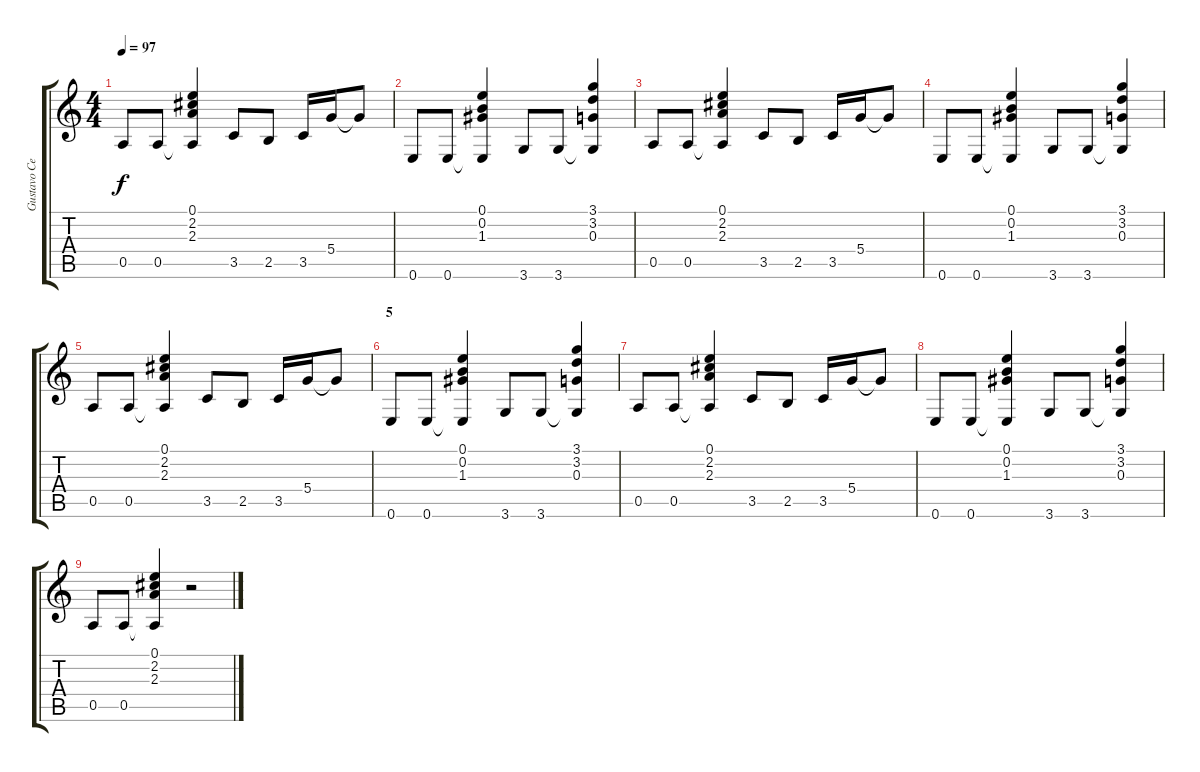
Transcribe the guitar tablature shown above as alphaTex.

\track ("Gustavo Cerati" "Gustavo Ce") {instrument distortionguitar}
\staff {score tabs}
\tuning (E4 B3 G3 D3 A2 E2) {hide}
\ts (4 4)
\tempo 97
\clef g2
\ks c
0.5.8{dy f} 0.5.8 (0.1 2.2 2.3 0.5{t}).4 3.5.8 2.5.8 3.5.16 5.4.16 5.4{t}.8 |
0.6.8 0.6.8 (0.1 0.2 1.3 0.6{t}).4 3.6.8 3.6.8 (3.1 3.2 0.3 3.6{t}).4 |
0.5.8 0.5.8 (0.1 2.2 2.3 0.5{t}).4 3.5.8 2.5.8 3.5.16 5.4.16 5.4{t}.8 |
0.6.8 0.6.8 (0.1 0.2 1.3 0.6{t}).4 3.6.8 3.6.8 (3.1 3.2 0.3 3.6{t}).4 |
0.5.8 0.5.8 (0.1 2.2 2.3 0.5{t}).4 3.5.8 2.5.8 3.5.16 5.4.16 5.4{t}.8 |
\section ("" "5")
0.6.8 0.6.8 (0.1 0.2 1.3 0.6{t}).4 3.6.8 3.6.8 (3.1 3.2 0.3 3.6{t}).4 |
0.5.8 0.5.8 (0.1 2.2 2.3 0.5{t}).4 3.5.8 2.5.8 3.5.16 5.4.16 5.4{t}.8 |
0.6.8 0.6.8 (0.1 0.2 1.3 0.6{t}).4 3.6.8 3.6.8 (3.1 3.2 0.3 3.6{t}).4 |
0.5.8 0.5.8 (0.1 2.2 2.3 0.5{t}).4 r.2
